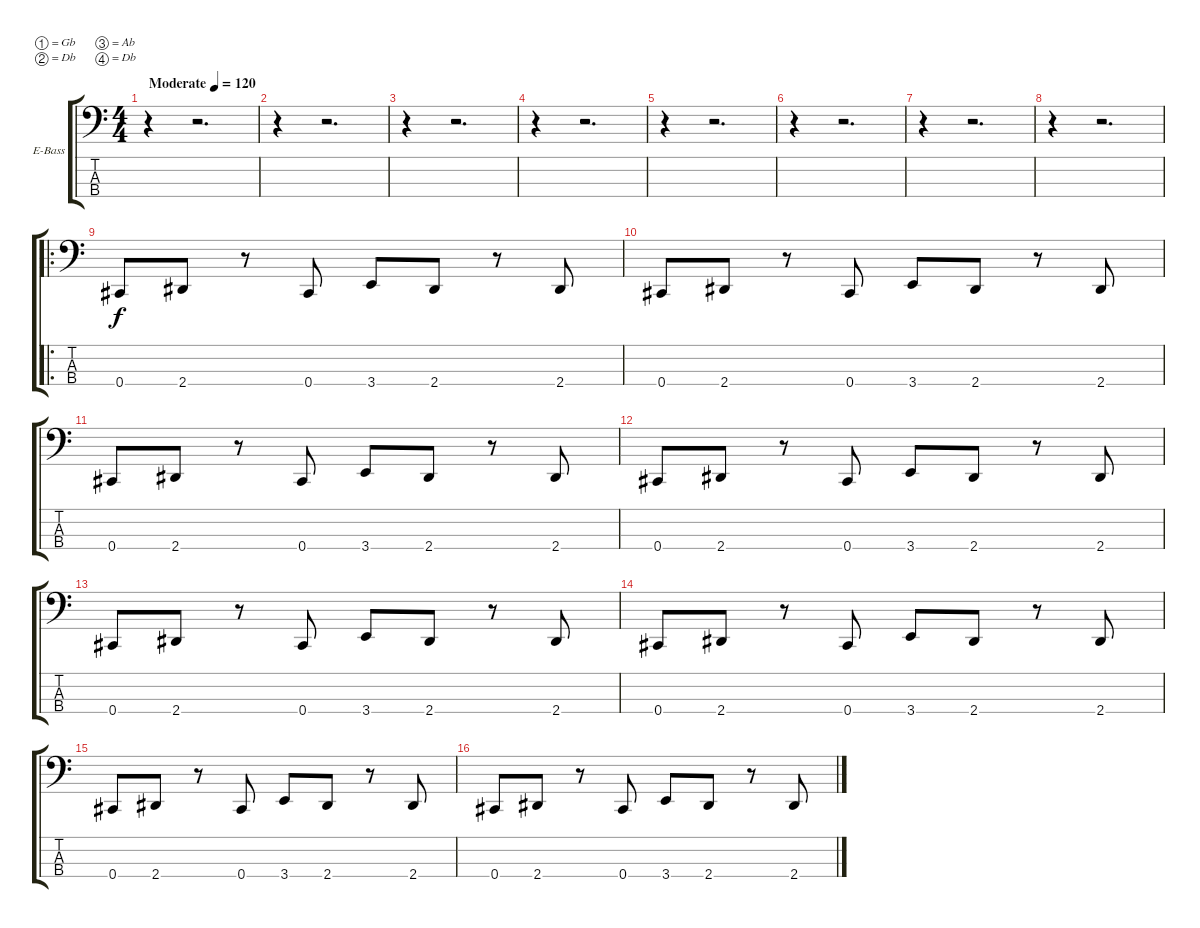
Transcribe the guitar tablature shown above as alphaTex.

\bracketExtendMode groupsimilarinstruments
\firstSystemTrackNameOrientation horizontal
\otherSystemsTrackNameOrientation horizontal
\track ("Bass" "E-Bass") {instrument electricbassfinger}
\staff {score tabs}
\tuning (Gb2 Db2 Ab1 Db1)
\ts (4 4)
\beaming (8 2 2 2 2)
\tempo (120 "Moderate")
\clef f4
\ks c
r.4{dy f instrument electricbassfinger} r.2{d} |
r.4 r.2{d} |
r.4 r.2{d} |
r.4 r.2{d} |
r.4 r.2{d} |
r.4 r.2{d} |
r.4 r.2{d} |
r.4 r.2{d} |
\ro
0.4.8 2.4.8 r.8 0.4.8 3.4.8 2.4.8 r.8 2.4.8 |
0.4.8 2.4.8 r.8 0.4.8 3.4.8 2.4.8 r.8 2.4.8 |
0.4.8 2.4.8 r.8 0.4.8 3.4.8 2.4.8 r.8 2.4.8 |
0.4.8 2.4.8 r.8 0.4.8 3.4.8 2.4.8 r.8 2.4.8 |
0.4.8 2.4.8 r.8 0.4.8 3.4.8 2.4.8 r.8 2.4.8 |
0.4.8 2.4.8 r.8 0.4.8 3.4.8 2.4.8 r.8 2.4.8 |
0.4.8 2.4.8 r.8 0.4.8 3.4.8 2.4.8 r.8 2.4.8 |
0.4.8 2.4.8 r.8 0.4.8 3.4.8 2.4.8 r.8 2.4.8
